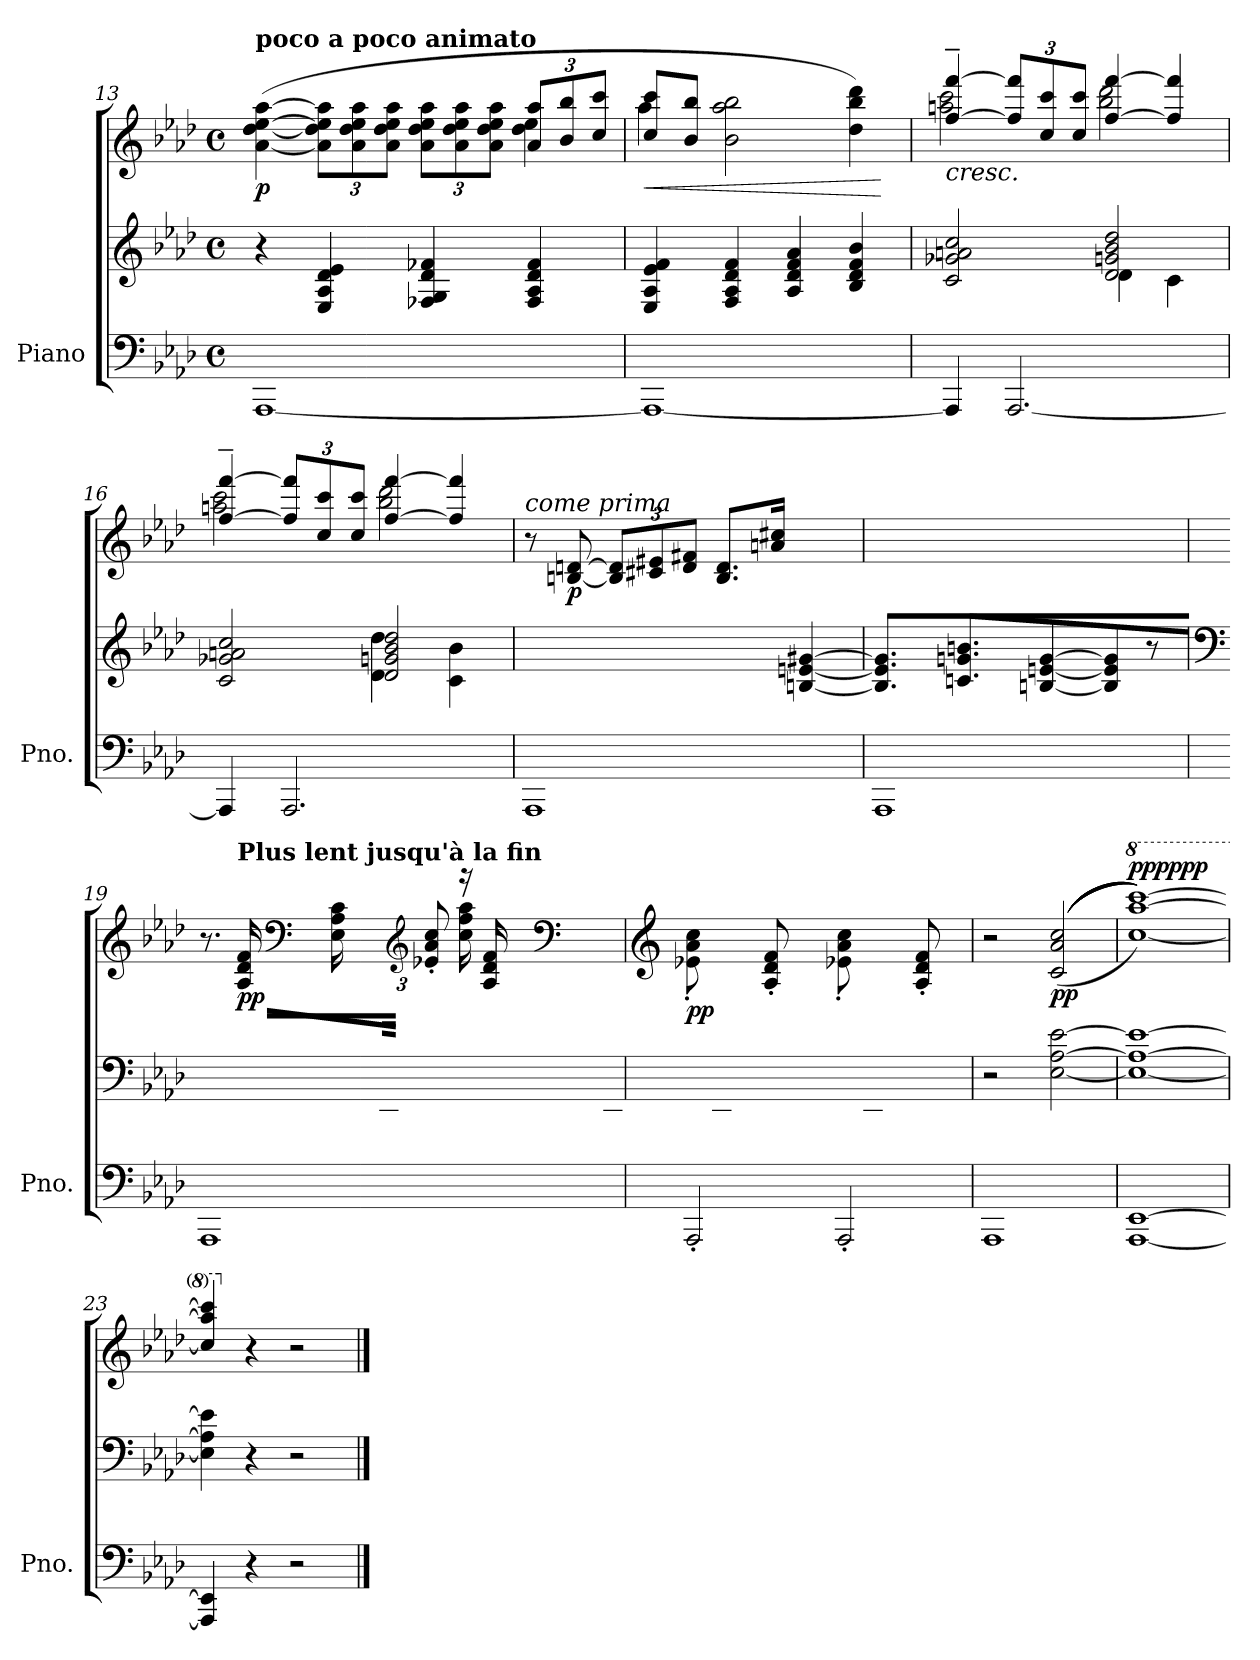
**kern	**kern	**kern	**dynam
*part1	*part1	*part1	*part1
*staff3	*staff2	*staff1	*staff1/2/3
*I"Piano	*	*	*
*I'Pno.	*	*	*
!!LO:PB:g=z
*clefF4	*clefG2	*clefG2	*
*k[b-e-a-d-]	*k[b-e-a-d-]	*k[b-e-a-d-]	*
*M4/4	*M4/4	*M4/4	*
*met(c)	*met(c)	*met(c)	*
=13	=13	=13	=13
*	*	*^	*
!	!	!LO:TX:a:B:t=poco a poco animato	!	!
!	!	!	!	!LO:DY:b
[1AAA-	4r	(<[4a-\ [4dd-\ [4ee-\ [4aa-\	2.ryy	p
*	*	*Xbrackettup	*	*
.	4E-/ 4A-/ 4d-/ 4e-/	12a-\] 12dd-\] 12ee-\] 12aa-\]L	.	.
.	.	12a-\ 12dd-\ 12ee-\ 12aa-\	.	.
.	.	12a-\ 12dd-\ 12ee-\ 12aa-\J	.	.
.	4F-X/ 4G/ 4d-/ 4f-X/	12a-\ 12dd-\ 12ee-\ 12aa-\L	.	.
.	.	12a-\ 12dd-\ 12ee-\ 12aa-\	.	.
.	.	12a-\ 12dd-\ 12ee-\ 12aa-\J	.	.
.	4F-/ 4A-/ 4d-/ 4f-/	12a-/ 12aa-/L	4dd-\ 4ee-\	.
.	.	12b-/ 12bb-/	.	.
.	.	12cc/ 12ccc/J	.	.
=14	=14	=14	=14	=14
!	!	!	!	!LO:HP:b
1AAA-_	4E-/ 4A-/ 4e-/ 4f/	8cc/ 8ccc/L	4aa-\	<
.	.	8b-/ 8bb-/J	.	.
.	4F/ 4A-/ 4d-/ 4f/	2ryy	2b-\ 2aa-\ 2bb-\	.
.	4A-/ 4d-/ 4f/ 4a-/	.	.	.
.	4B-/ 4d-/ 4f/ 4b-/	4ryy	4dd-\ 4bb-\ 4ddd-\)	.
*	*	*v	*v	*
.	.	.	[
=15	=15	=15	=15
*	*^	*^	*
!	!	!	!LO:TX:b:i:t=cresc.	!	!
4AAA-/]	2c/ 2g-X/ 2an/ 2cc/	2ryy	[4ff/~ [4fff/~	2aan\ 2ccc\	.
[2.AAA-i/	.	.	12ff/] 12fff/]L	.	.
.	.	.	12cc/ 12ccc/	.	.
.	.	.	12cc/ 12ccc/J	.	.
.	2d-/ 2gn/ 2b-/ 2dd-/	4d-\	[4ff/ [4fff/	2bb-\ 2ddd-\	.
.	.	4c\	4ff/] 4fff/]	.	.
=16	=16	=16	=16	=16	=16
4AAA-/]	2c/ 2g-X/ 2an/ 2cc/	2ryy	[4ff/~ [4fff/~	2aan\ 2ccc\	.
2.AAA-i/	.	.	12ff/] 12fff/]L	.	.
.	.	.	12cc/ 12ccc/	.	.
.	.	.	12cc/ 12ccc/J	.	.
.	2d-/ 2gn/ 2b-/ 2dd-/	4d-\ 4dd-\	[4ff/ [4fff/	2bb-\ 2ddd-\	.
.	.	4c\ 4b-\	4ff/] 4fff/]	.	.
*	*	*	*v	*v	*
!!LO:LB:g=z
=17	=17	=17	=17	=17
!	!	!	!LO:TX:a:i:t=come prima	!
*	*v	*v	*	*
1AAA-	2ryy	8r	.
!	!	!	!LO:DY:b
.	.	[8Bn/ [8dn/	p
.	.	12B/] 12d/]L	.
.	.	12c#X/ 12e#X/	.
.	.	12d/ 12f#X/J	.
.	4ryy	8.B/ 8.d/L	.
.	.	16an/ 16cc#X/Jk	.
.	[4Bn/ [4en/ [4g#X/	4ryy	.
=18	=18	=18	=18
*	*	*^	*
1AAA-	8.B/] 8.e/] 8.g#/]L	1ryy	8.ryy	.
.	16ryy	.	16a-\ 16dd-\ 16ff\Jk	.
.	8.cn/ 8.gn/ 8.bn/L	.	8.ryy	.
.	16ryy	.	16en\ 16a-\ 16cc\Jk	.
.	[4Bn/ [4en/ [4g/	.	2ryy	.
.	8B/] 8e/] 8g/]	.	.	.
.	8r	.	.	.
=19	=19	=19	=19	=19
*	*clefF4	*	*	*
1AAA-	4ryy	8.r	12%5ryy	.
!	!	!LO:TX:a:B:t=Plus lent jusqu'à la fin	!	!
!	!	!	!	!LO:DY:b
.	.	(<16A-/ 16d-/ 16f/	.	pp
*	*	*clefF4	*	*
.	6Dn\ 6G\ 6Bn\)	4ryy	.	.
.	24ryy	.	24E-\ 24A-\ 24c\LL	.
*	*clefG2	*	*	*
.	24Bn/ 24en/ 24g/JJ	.	24%11ryy	.
*	*	*clefG2	*	*
.	4ryy	8e-X/' 8a-/' 8cc/'	.	.
.	.	16r	.	.
.	.	16A-/ 16d-/ 16f/	.	.
*	*clefF4	*	*	*
.	6Dn\ 6G\ 6Bn\	8ryy	.	.
*	*	*clefF4	*	*
.	.	8ryy	.	.
*	*clefG2	*	*	*
.	24ryy	.	24E-\ 24A-\ 24c\LL	.
.	24Bn/ 24en/ 24g/JJ	.	24ryy	.
!!LO:LB:g=z	!!
=20	=20	=20	=20	=20
*	*	*clefG2	*	*
!	!	!	!	!LO:DY:a=2
2AAA-'/	8ryy	1ryy	(>8e-X\' 8a-\' 8cc\'L	pp
.	8Bn/' 8en/' 8g/'J	.	8ryy	.
*	*clefF4	*	*	*
.	8ryy	.	8A-/' 8d-/' 8f/'L	.
.	8Dn/'< 8G/'< 8Bn/'<J)	.	8ryy	.
*	*clefG2	*	*	*
2AAA-'/	8ryy	.	(>8e-X\' 8a-\' 8cc\'L	.
.	8B/' 8en/' 8g/'J	.	8ryy	.
*	*clefF4	*	*	*
.	8ryy	.	8A-/' 8d-/' 8f/'L	.
.	8Dn/'< 8G/'< 8Bn/'<J)	.	8ryy	.
*	*	*v	*v	*
=21	=21	=21	=21
1AAA-	2r	2r	.
!	!	!	!LO:DY:b
.	[2E-\ [2A-\ [2e-\	(>(>(>(>(>(>2c/ 2a-/ 2cc/	pp
=22	=22	=22	=22
*	*	*8va	*
!	!	!	!LO:DY:b=3
!	!	!	!LO:DY:n=1:a
[1AAA- [1EE-	1E-_ 1A-_ 1e-_	[1ccc [1aaa- [1cccc))))))	ppp ppp
=23	=23	=23	=23
4AAA-/] 4EE-/]	4E-\] 4A-\] 4e-\]	4ccc/] 4aaa-/] 4cccc/]	.
*	*	*X8va	*
4r	4r	4r	.
2r	2r	2r	.
==	==	==	==
*-	*-	*-	*-
